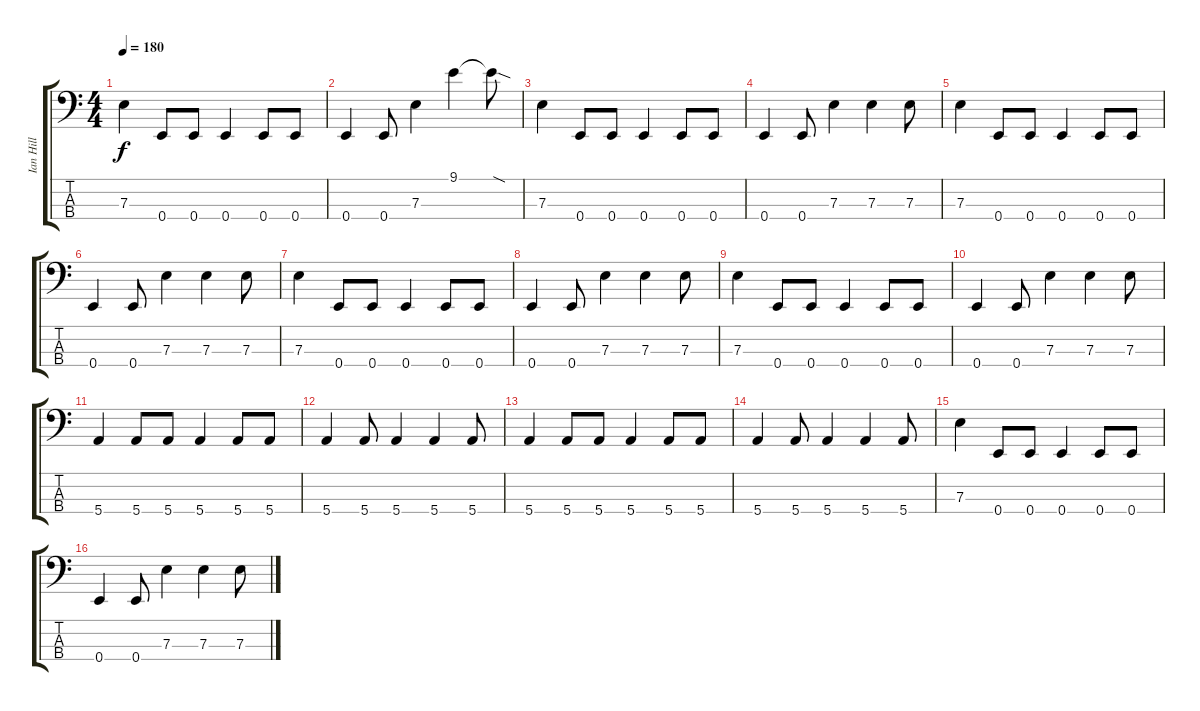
\track ("Ian Hill" "Ian Hill") {instrument electricbasspick}
\staff {score tabs}
\tuning (G2 D2 A1 E1) {hide}
\ts (4 4)
\tempo 180
\clef f4
\ks c
7.3.4{dy f} 0.4.8 0.4.8 0.4.4 0.4.8 0.4.8 |
0.4.4 0.4.8 7.3.4 9.1.4 9.1{sod t}.8 |
7.3.4 0.4.8 0.4.8 0.4.4 0.4.8 0.4.8 |
0.4.4 0.4.8 7.3.4 7.3.4 7.3.8 |
7.3.4 0.4.8 0.4.8 0.4.4 0.4.8 0.4.8 |
0.4.4 0.4.8 7.3.4 7.3.4 7.3.8 |
7.3.4 0.4.8 0.4.8 0.4.4 0.4.8 0.4.8 |
0.4.4 0.4.8 7.3.4 7.3.4 7.3.8 |
7.3.4 0.4.8 0.4.8 0.4.4 0.4.8 0.4.8 |
0.4.4 0.4.8 7.3.4 7.3.4 7.3.8 |
5.4.4 5.4.8 5.4.8 5.4.4 5.4.8 5.4.8 |
5.4.4 5.4.8 5.4.4 5.4.4 5.4.8 |
5.4.4 5.4.8 5.4.8 5.4.4 5.4.8 5.4.8 |
5.4.4 5.4.8 5.4.4 5.4.4 5.4.8 |
7.3.4 0.4.8 0.4.8 0.4.4 0.4.8 0.4.8 |
0.4.4 0.4.8 7.3.4 7.3.4 7.3.8
